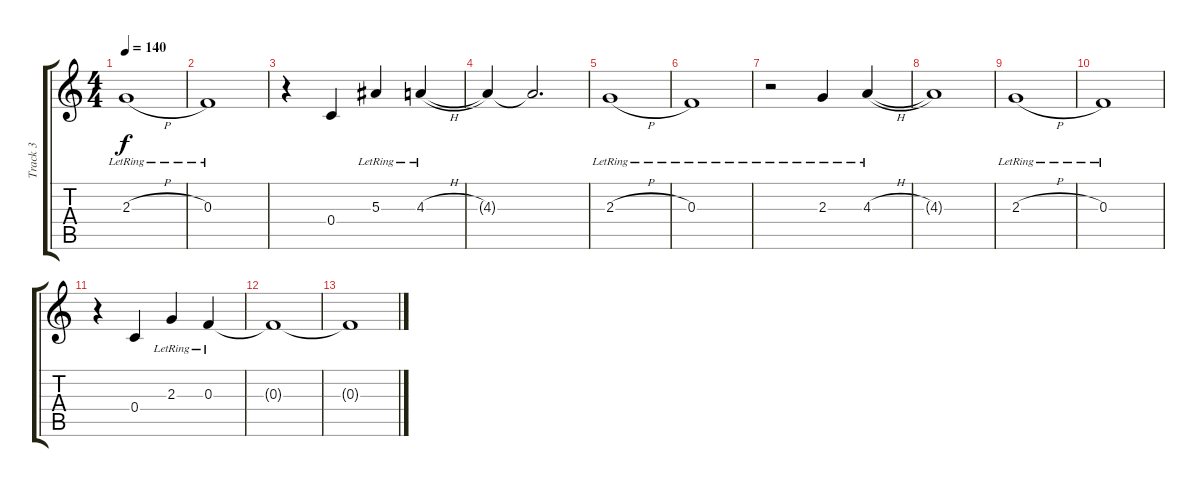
\track ("Track 3" "Track 3") {instrument acousticguitarsteel}
\staff {score tabs}
\tuning (D4 A3 F3 C3 G2 D2) {hide}
\ts (4 4)
\tempo 140
\clef g2
\ks c
2.3{h lr}.1{dy f} |
0.3{lr}.1 |
r.4 0.4.4 5.3{lr}.4 4.3{h lr}.4 |
4.3{t}.4 4.3{t}.2{d} |
2.3{h lr}.1 |
0.3{lr}.1 |
r.2 2.3{lr}.4 4.3{h lr}.4 |
4.3{t}.1 |
2.3{h lr}.1 |
0.3{lr}.1 |
r.4 0.4.4 2.3{lr}.4 0.3{lr}.4 |
0.3{t}.1 |
0.3{t}.1
